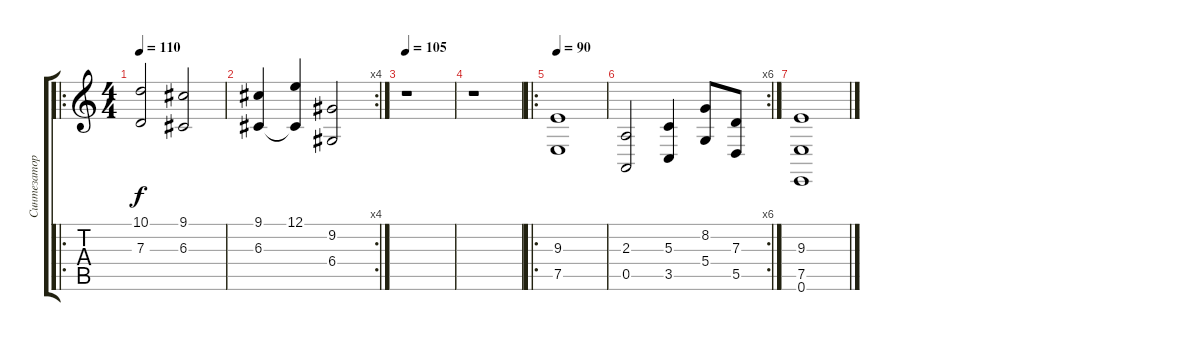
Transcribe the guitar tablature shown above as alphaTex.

\track ("Синтезатор 2 (Стиан Аарстад)" "Синтезатор") {instrument choiraahs}
\staff {score tabs}
\tuning (E4 B3 G3 D3 A2 E2) {hide}
\ro
\ts (4 4)
\tempo 110
\clef g2
\ks c
(10.1 7.3).2{dy f} (9.1 6.3).2 |
\rc 4
(9.1 6.3).4 (12.1 6.3{t}).4 (9.2 6.4).2 |
\tempo 105
r.1 |
r.1 |
\ro
\tempo 105
\tempo 90
(9.3 7.5).1 |
\rc 6
(2.3 0.5).2 (5.3 3.5).4 (8.2 5.4).8 (7.3 5.5).8 |
(9.3 7.5 0.6).1
